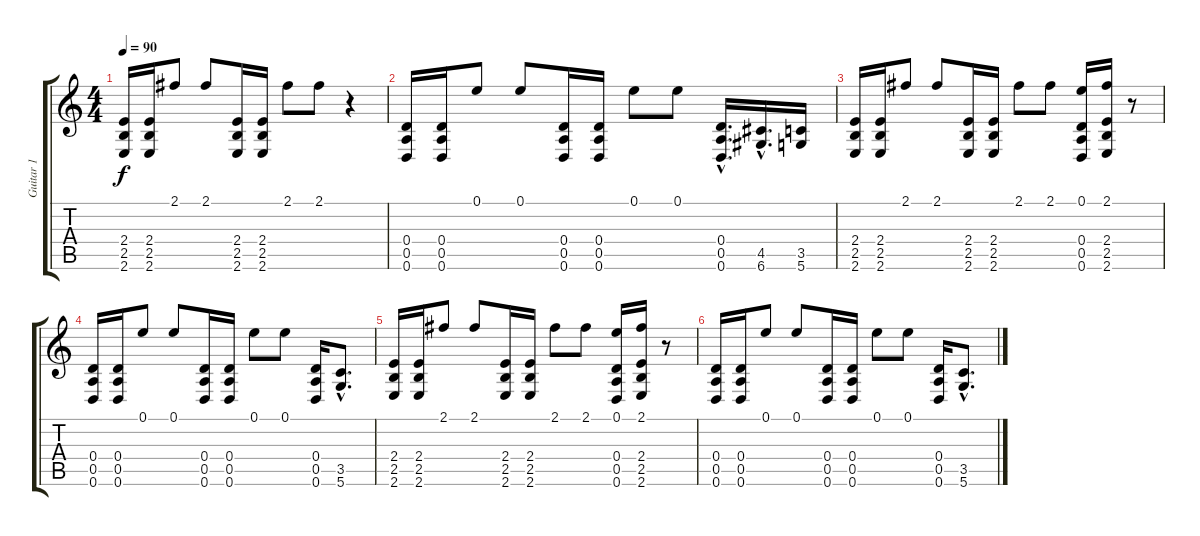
\track ("Guitar 1" "Guitar 1") {instrument distortionguitar}
\staff {score tabs}
\tuning (E4 B3 G3 D3 A2 D2) {hide}
\ts (4 4)
\tempo 90
\clef g2
\ks c
(2.4 2.5 2.6).16{dy f instrument distortionguitar} (2.4 2.5 2.6).16 2.1.8 2.1.8 (2.4 2.5 2.6).16 (2.4 2.5 2.6).16 2.1.8 2.1.8 r.4 |
(0.4 0.5 0.6).16 (0.4 0.5 0.6).16 0.1.8 0.1.8 (0.4 0.5 0.6).16 (0.4 0.5 0.6).16 0.1.8 0.1.8 (0.4{hac} 0.5{hac} 0.6{hac}).16{d} (4.5{hac} 6.6{hac}).16{d} (3.5 5.6).16 |
(2.4 2.5 2.6).16 (2.4 2.5 2.6).16 2.1.8 2.1.8 (2.4 2.5 2.6).16 (2.4 2.5 2.6).16 2.1.8 2.1.8 (0.1 0.4 0.5 0.6).16 (2.1 2.4 2.5 2.6).16 r.8 |
(0.4 0.5 0.6).16 (0.4 0.5 0.6).16 0.1.8 0.1.8 (0.4 0.5 0.6).16 (0.4 0.5 0.6).16 0.1.8 0.1.8 (0.4 0.5 0.6).16 (3.5{hac} 5.6{hac}).8{d} |
(2.4 2.5 2.6).16 (2.4 2.5 2.6).16 2.1.8 2.1.8 (2.4 2.5 2.6).16 (2.4 2.5 2.6).16 2.1.8 2.1.8 (0.1 0.4 0.5 0.6).16 (2.1 2.4 2.5 2.6).16 r.8 |
(0.4 0.5 0.6).16 (0.4 0.5 0.6).16 0.1.8 0.1.8 (0.4 0.5 0.6).16 (0.4 0.5 0.6).16 0.1.8 0.1.8 (0.4 0.5 0.6).16 (3.5{hac} 5.6{hac}).8{d}
